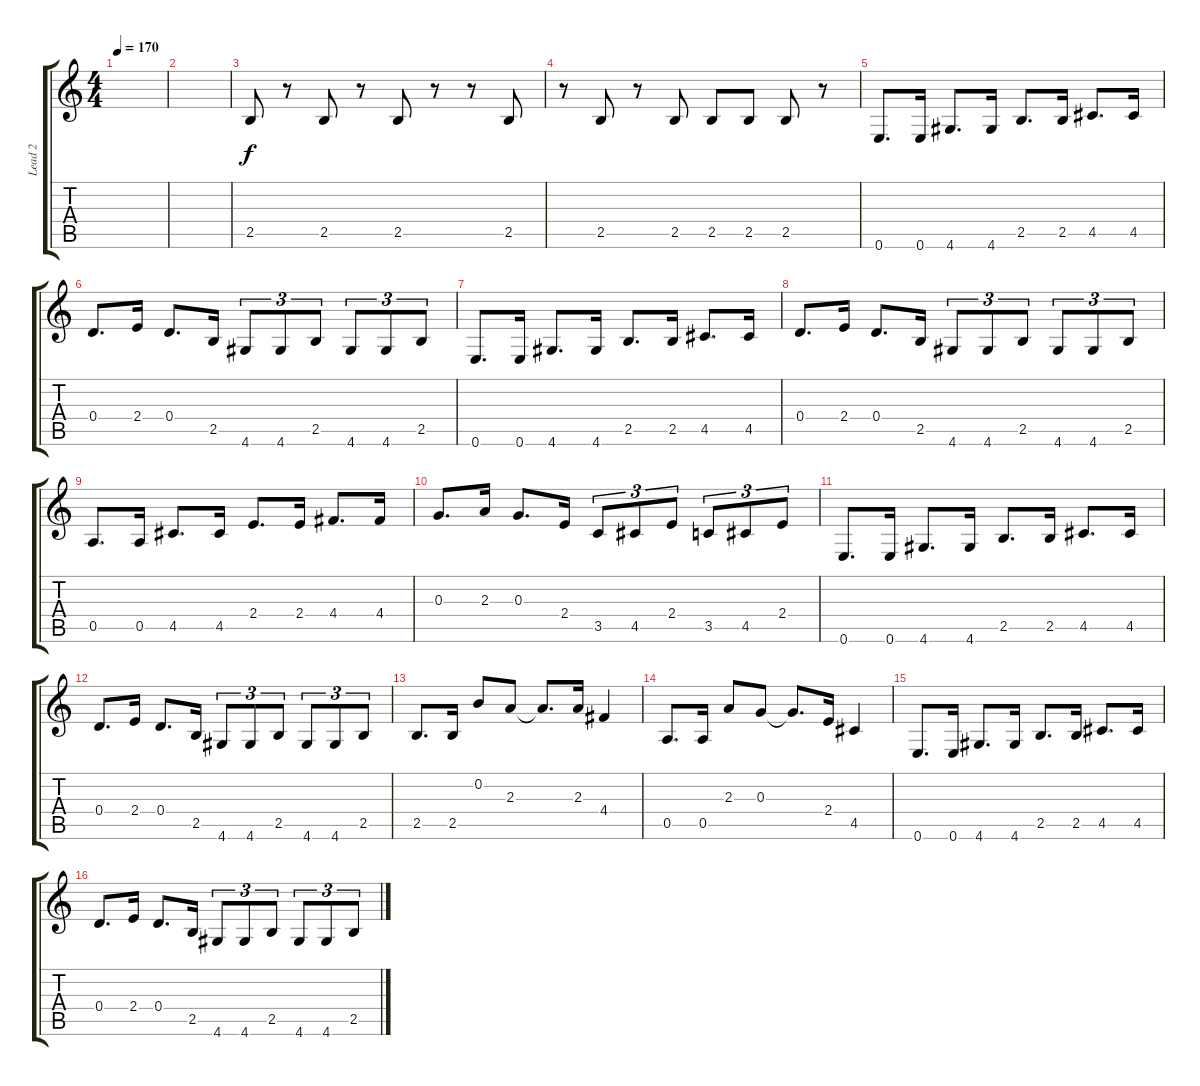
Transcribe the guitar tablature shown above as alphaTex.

\track ("Lead 2" "Lead 2") {instrument acousticguitarnylon}
\staff {score tabs}
\tuning (E4 B3 G3 D3 A2 E2) {hide}
\ts (4 4)
\tempo 170
\clef g2
\ks c
|
|
2.5.8 r.8 2.5.8 r.8 2.5.8 r.8 r.8 2.5.8 |
r.8 2.5.8 r.8 2.5.8 2.5.8 2.5.8 2.5.8 r.8 |
0.6.8{d} 0.6.16 4.6.8{d} 4.6.16 2.5.8{d} 2.5.16 4.5.8{d} 4.5.16 |
0.4.8{d} 2.4.16 0.4.8{d} 2.5.16 4.6.8{tu (3 2)} 4.6.8{tu (3 2)} 2.5.8{tu (3 2)} 4.6.8{tu (3 2)} 4.6.8{tu (3 2)} 2.5.8{tu (3 2)} |
0.6.8{d} 0.6.16 4.6.8{d} 4.6.16 2.5.8{d} 2.5.16 4.5.8{d} 4.5.16 |
0.4.8{d} 2.4.16 0.4.8{d} 2.5.16 4.6.8{tu (3 2)} 4.6.8{tu (3 2)} 2.5.8{tu (3 2)} 4.6.8{tu (3 2)} 4.6.8{tu (3 2)} 2.5.8{tu (3 2)} |
0.5.8{d} 0.5.16 4.5.8{d} 4.5.16 2.4.8{d} 2.4.16 4.4.8{d} 4.4.16 |
0.3.8{d} 2.3.16 0.3.8{d} 2.4.16 3.5.8{tu (3 2)} 4.5.8{tu (3 2)} 2.4.8{tu (3 2)} 3.5.8{tu (3 2)} 4.5.8{tu (3 2)} 2.4.8{tu (3 2)} |
0.6.8{d} 0.6.16 4.6.8{d} 4.6.16 2.5.8{d} 2.5.16 4.5.8{d} 4.5.16 |
0.4.8{d} 2.4.16 0.4.8{d} 2.5.16 4.6.8{tu (3 2)} 4.6.8{tu (3 2)} 2.5.8{tu (3 2)} 4.6.8{tu (3 2)} 4.6.8{tu (3 2)} 2.5.8{tu (3 2)} |
2.5.8{d} 2.5.16 0.2.8 2.3.8 2.3{t}.8{d} 2.3.16 4.4.4 |
0.5.8{d} 0.5.16 2.3.8 0.3.8 0.3{t}.8{d} 2.4.16 4.5.4 |
0.6.8{d} 0.6.16 4.6.8{d} 4.6.16 2.5.8{d} 2.5.16 4.5.8{d} 4.5.16 |
0.4.8{d} 2.4.16 0.4.8{d} 2.5.16 4.6.8{tu (3 2)} 4.6.8{tu (3 2)} 2.5.8{tu (3 2)} 4.6.8{tu (3 2)} 4.6.8{tu (3 2)} 2.5.8{tu (3 2)}
